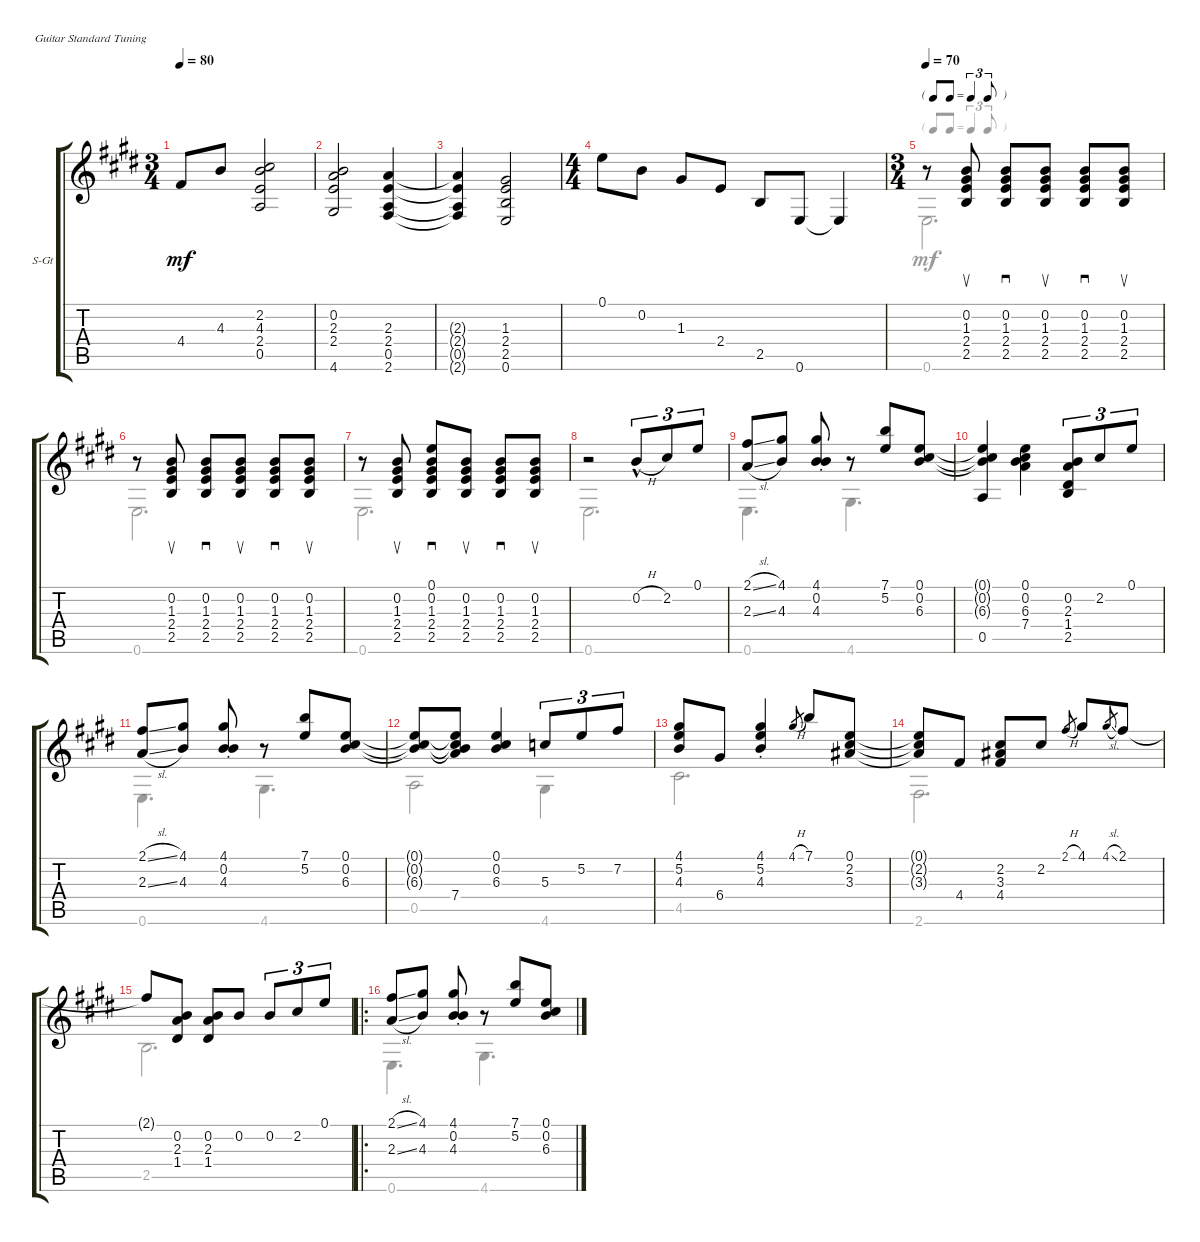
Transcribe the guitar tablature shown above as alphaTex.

\defaultSystemsLayout 4
\bracketExtendMode groupsimilarinstruments
\firstSystemTrackNameOrientation horizontal
\otherSystemsTrackNameOrientation horizontal
\track ("Steel Guitar" "S-Gt") {instrument acousticguitarsteel}
\staff {score tabs}
\tuning (E4 B3 G3 D3 A2 E2)
\voice
\ts (3 4)
\tempo 80
\clef g2
\ks e
4.4.8{dy mf} 4.3.8 (2.2 4.3 2.4 0.5).2 |
(0.2 2.3 2.4 4.6).2 (2.6 0.5 2.4 2.3).4 |
(2.3{t} 2.4{t} 0.5{t} 2.6{t}).4 (0.6 2.5 2.4 1.3).2 |
\ts (4 4)
0.1.8 0.2.8 1.3.8 2.4.8 2.5.8 0.6.8 0.6{t}.4 |
\ts (3 4)
\tf triplet8th
\tempo 70
r.8 (0.2 1.3 2.4 2.5).8{su} (0.2 1.3 2.4 2.5).8{sd} (0.2 1.3 2.4 2.5).8{su} (0.2 1.3 2.4 2.5).8{sd} (0.2 1.3 2.4 2.5).8{su} |
r.8 (0.2 1.3 2.4 2.5).8{su} (0.2 1.3 2.4 2.5).8{sd} (0.2 1.3 2.4 2.5).8{su} (0.2 1.3 2.4 2.5).8{sd} (0.2 1.3 2.4 2.5).8{su} |
r.8 (0.2 1.3 2.4 2.5).8{su} (0.2 1.3 2.4 2.5 0.1).8{sd} (0.2 1.3 2.4 2.5).8{su} (0.2 1.3 2.4 2.5).8{sd} (0.2 1.3 2.4 2.5).8{su} |
r.2 0.2{h hac}.8{tu (3 2)} 2.2.8{tu (3 2)} 0.1.8{tu (3 2)} |
(2.1{sl} 2.3{sl}).8 (4.1 4.3).8 (4.1 0.2 4.3{st}).8 r.8 (7.1 5.2).8 (0.1 0.2 6.3).8 |
(0.1{t} 0.2{t} 6.3{t} 0.5).4 (0.1 0.2 6.3 7.4).4 (0.2 2.3 1.4 2.5).8{tu (3 2)} 2.2.8{tu (3 2)} 0.1.8{tu (3 2)} |
(2.1{sl} 2.3{sl}).8 (4.1 4.3).8 (4.1 0.2 4.3{st}).8 r.8 (7.1 5.2).8 (0.1 0.2 6.3).8 |
(0.1{t} 0.2{t} 6.3{t}).8 (7.4 6.3{t} 0.2{t} 0.1{t}).8 (6.3 0.2 0.1).4 5.3.8{tu (3 2)} 5.2.8{tu (3 2)} 7.2.8{tu (3 2)} |
(4.1 5.2 4.3).8 6.4.8 (4.3 5.2 4.1{st}).4 4.1{h}.8{gr} 7.1.8 (0.1 2.2 3.3).8 |
(3.3{t} 2.2{t} 0.1{t}).8 4.4.8 (4.4 3.3 2.2).8 2.2.8 2.1{h}.8{gr} 4.1.8 4.1{sl}.8{gr} 2.1.8 |
2.1{t}.8 (0.2 2.3 1.4).8 (1.4 2.3 0.2).8 0.2.8 0.2.8{tu (3 2)} 2.2.8{tu (3 2)} 0.1.8{tu (3 2)} |
\ro
(2.1{sl} 2.3{sl}).8 (4.1 4.3).8 (4.1 0.2 4.3{st}).8 r.8 (7.1 5.2).8 (0.1 0.2 6.3).8
\voice
\clef g2
\ottava regular
\simile none
\ks e
|
|
|
|
0.6.2{d} |
0.6.2{d} |
0.6.2{d} |
0.6.2{d} |
0.6.4{d} 4.6.4{d} |
|
0.6.4{d} 4.6.4{d} |
0.5.2 4.6.4 |
4.5.2{d} |
2.6.2{d} |
2.5.2{d} |
0.6.4{d} 4.6.4{d}
